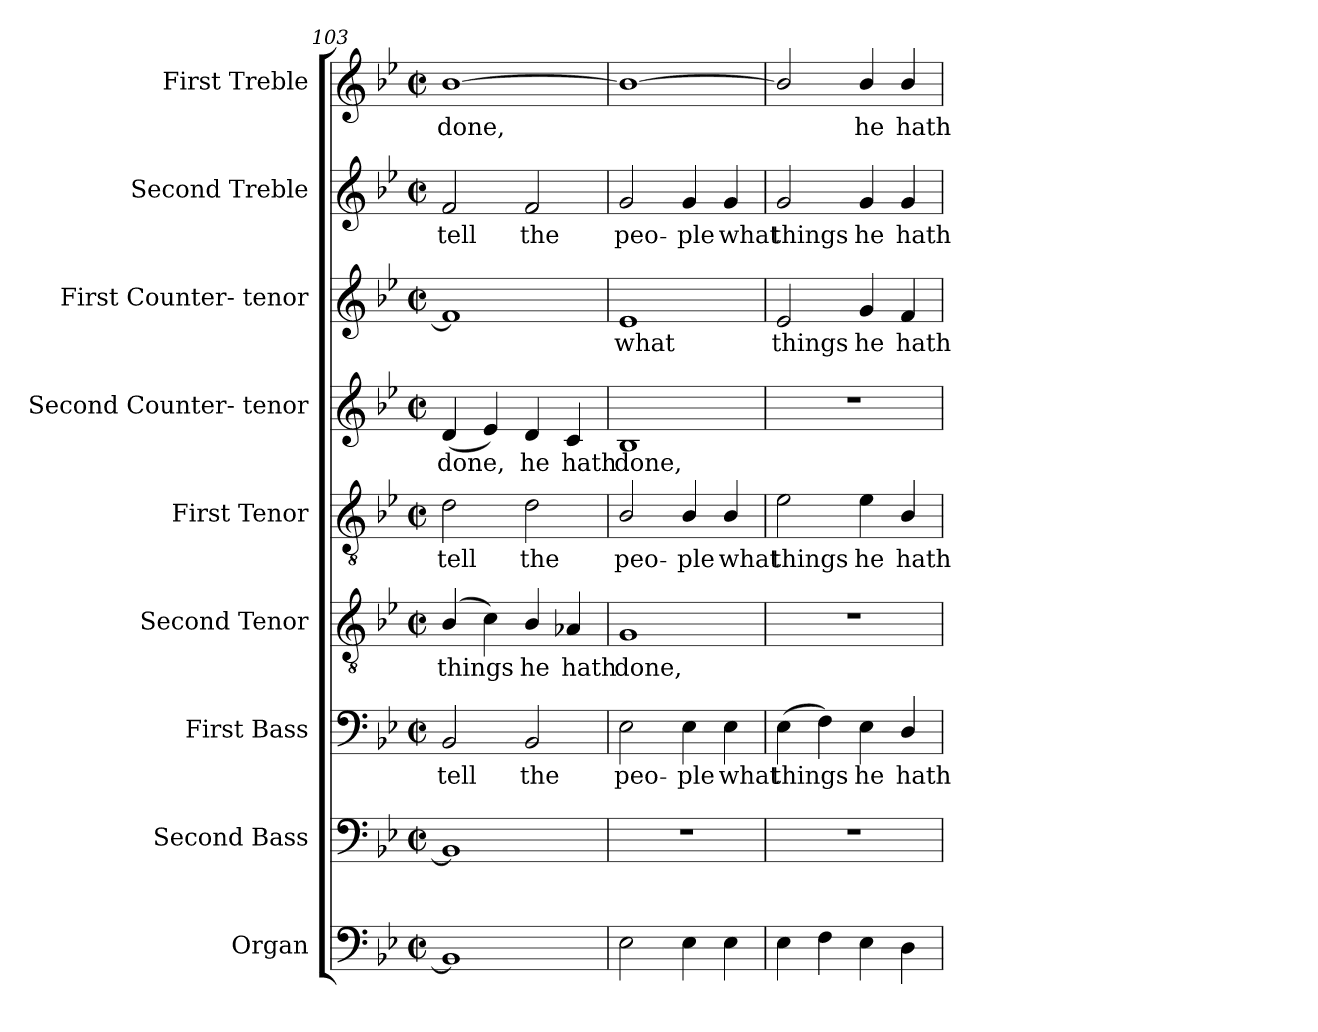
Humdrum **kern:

**kern	**kern	**kern	**text	**kern	**text	**kern	**text	**kern	**text	**kern	**text	**kern	**text	**kern	**text
*part9	*part8	*part7	*part7	*part6	*part6	*part5	*part5	*part4	*part4	*part3	*part3	*part2	*part2	*part1	*part1
*staff9	*staff8	*staff7	*staff7	*staff6	*staff6	*staff5	*staff5	*staff4	*staff4	*staff3	*staff3	*staff2	*staff2	*staff1	*staff1
*I"Organ	*I"Second Bass	*I"First Bass	*	*I"Second Tenor	*	*I"First Tenor	*	*I"Second Counter- tenor	*	*I"First Counter- tenor	*	*I"Second Treble	*	*I"First Treble	*
*I'Org.	*I'B2.	*I'B1.	*	*I'T2.	*	*I'T1.	*	*	*	*	*	*I'S2.	*	*	*
*clefF4	*clefF4	*clefF4	*	*clefGv2	*	*clefGv2	*	*clefG2	*	*clefG2	*	*clefG2	*	*clefG2	*
*	*	*	*	*ITrd7c12	*	*ITrd7c12	*	*	*	*	*	*	*	*	*
*k[b-e-]	*k[b-e-]	*k[b-e-]	*	*k[b-e-]	*	*k[b-e-]	*	*k[b-e-]	*	*k[b-e-]	*	*k[b-e-]	*	*k[b-e-]	*
*B-:	*B-:	*B-:	*	*B-:	*	*B-:	*	*B-:	*	*B-:	*	*B-:	*	*B-:	*
*M2/2	*M2/2	*M2/2	*	*M2/2	*	*M2/2	*	*M2/2	*	*M2/2	*	*M2/2	*	*M2/2	*
*met(c|)	*met(c|)	*met(c|)	*	*met(c|)	*	*met(c|)	*	*met(c|)	*	*met(c|)	*	*met(c|)	*	*met(c|)	*
=103	=103	=103	=103	=103	=103	=103	=103	=103	=103	=103	=103	=103	=103	=103	=103
!	!	!	!LO:LY:b:color=#000000	!	!	!	!	!	!	!	!	!	!	!	!
!	!	!	!	!	!LO:LY:b:color=#000000	!	!	!	!	!	!	!	!	!	!
!	!	!	!	!	!	!	!LO:LY:b:color=#000000	!	!	!	!	!	!	!	!
!	!	!	!	!	!	!	!	!	!LO:LY:b:color=#000000	!	!	!	!	!	!
!	!	!	!	!	!	!	!	!	!	!	!	!	!LO:LY:b:color=#000000	!	!
!	!	!	!	!	!	!	!	!	!	!	!	!	!	!	!LO:LY:b:color=#000000
1BB-i]	1BB-i]	2BB-i/	tell	(4BB-i/	things	2Di\	tell	(4di/	done,	1fi]	.	2fi/	tell	[1b-i	done,
.	.	.	.	4Ci\)	.	.	.	4e-i/)	.	.	.	.	.	.	.
!	!	!	!LO:LY:b:color=#000000	!	!	!	!	!	!	!	!	!	!	!	!
!	!	!	!	!	!LO:LY:b:color=#000000	!	!	!	!	!	!	!	!	!	!
!	!	!	!	!	!	!	!LO:LY:b:color=#000000	!	!	!	!	!	!	!	!
!	!	!	!	!	!	!	!	!	!LO:LY:b:color=#000000	!	!	!	!	!	!
!	!	!	!	!	!	!	!	!	!	!	!	!	!LO:LY:b:color=#000000	!	!
.	.	2BB-i/	the	4BB-i/	he	2Di\	the	4di/	he	.	.	2fi/	the	.	.
!	!	!	!	!	!LO:LY:b:color=#000000	!	!	!	!	!	!	!	!	!	!
!	!	!	!	!	!	!	!	!	!LO:LY:b:color=#000000	!	!	!	!	!	!
.	.	.	.	4AA-Xi/	hath	.	.	4ci/	hath	.	.	.	.	.	.
!!LO:PB:g=z
=104	=104	=104	=104	=104	=104	=104	=104	=104	=104	=104	=104	=104	=104	=104	=104
!	!	!	!LO:LY:b:color=#000000	!	!	!	!	!	!	!	!	!	!	!	!
!	!	!	!	!	!LO:LY:b:color=#000000	!	!	!	!	!	!	!	!	!	!
!	!	!	!	!	!	!	!LO:LY:b:color=#000000	!	!	!	!	!	!	!	!
!	!	!	!	!	!	!	!	!	!LO:LY:b:color=#000000	!	!	!	!	!	!
!	!	!	!	!	!	!	!	!	!	!	!LO:LY:b:color=#000000	!	!	!	!
!	!	!	!	!	!	!	!	!	!	!	!	!	!LO:LY:b:color=#000000	!	!
2E-i\	1r	2E-i\	peo-	1GGi	done,	2BB-i/	peo-	1B-i	done,	1e-i	what	2gi/	peo-	1b-i_	.
!	!	!	!LO:LY:b:color=#000000	!	!	!	!	!	!	!	!	!	!	!	!
!	!	!	!	!	!	!	!LO:LY:b:color=#000000	!	!	!	!	!	!	!	!
!	!	!	!	!	!	!	!	!	!	!	!	!	!LO:LY:b:color=#000000	!	!
4E-i\	.	4E-i\	-ple	.	.	4BB-i/	-ple	.	.	.	.	4gi/	-ple	.	.
!	!	!	!LO:LY:b:color=#000000	!	!	!	!	!	!	!	!	!	!	!	!
!	!	!	!	!	!	!	!LO:LY:b:color=#000000	!	!	!	!	!	!	!	!
!	!	!	!	!	!	!	!	!	!	!	!	!	!LO:LY:b:color=#000000	!	!
4E-i\	.	4E-i\	what	.	.	4BB-i/	what	.	.	.	.	4gi/	what	.	.
=105	=105	=105	=105	=105	=105	=105	=105	=105	=105	=105	=105	=105	=105	=105	=105
!	!	!	!LO:LY:b:color=#000000	!	!	!	!	!	!	!	!	!	!	!	!
!	!	!	!	!	!	!	!LO:LY:b:color=#000000	!	!	!	!	!	!	!	!
!	!	!	!	!	!	!	!	!	!	!	!LO:LY:b:color=#000000	!	!	!	!
!	!	!	!	!	!	!	!	!	!	!	!	!	!LO:LY:b:color=#000000	!	!
4E-i\	1r	(4E-i\	things	1r	.	2E-i\	things	1r	.	2e-i/	things	2gi/	things	2b-i/]	.
4Fi\	.	4Fi\)	.	.	.	.	.	.	.	.	.	.	.	.	.
!	!	!	!LO:LY:b:color=#000000	!	!	!	!	!	!	!	!	!	!	!	!
!	!	!	!	!	!	!	!LO:LY:b:color=#000000	!	!	!	!	!	!	!	!
!	!	!	!	!	!	!	!	!	!	!	!LO:LY:b:color=#000000	!	!	!	!
!	!	!	!	!	!	!	!	!	!	!	!	!	!LO:LY:b:color=#000000	!	!
!	!	!	!	!	!	!	!	!	!	!	!	!	!	!	!LO:LY:b:color=#000000
4E-i\	.	4E-i\	he	.	.	4E-i\	he	.	.	4gi/	he	4gi/	he	4b-i/	he
!	!	!	!LO:LY:b:color=#000000	!	!	!	!	!	!	!	!	!	!	!	!
!	!	!	!	!	!	!	!LO:LY:b:color=#000000	!	!	!	!	!	!	!	!
!	!	!	!	!	!	!	!	!	!	!	!LO:LY:b:color=#000000	!	!	!	!
!	!	!	!	!	!	!	!	!	!	!	!	!	!LO:LY:b:color=#000000	!	!
!	!	!	!	!	!	!	!	!	!	!	!	!	!	!	!LO:LY:b:color=#000000
4Di\	.	4Di/	hath	.	.	4BB-i/	hath	.	.	4fi/	hath	4gi/	hath	4b-i/	hath
=	=	=	=	=	=	=	=	=	=	=	=	=	=	=	=
*-	*-	*-	*-	*-	*-	*-	*-	*-	*-	*-	*-	*-	*-	*-	*-
